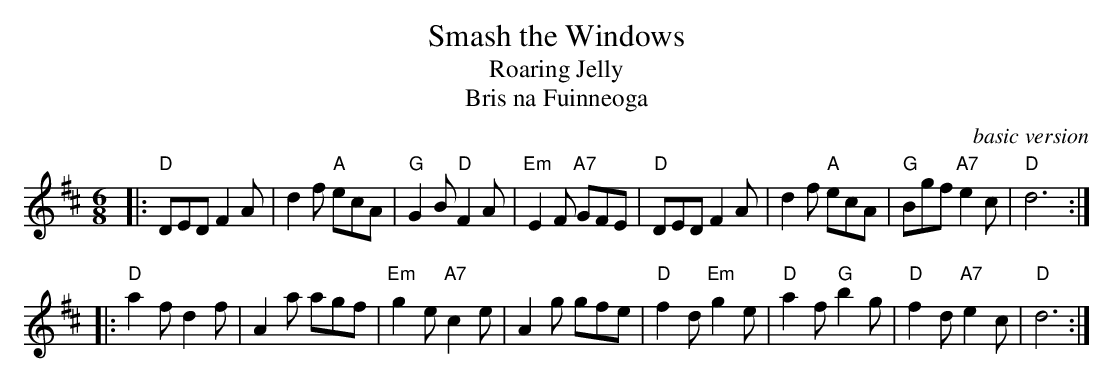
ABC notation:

X:1
T: Smash the Windows
T: Roaring Jelly
T: Bris na Fuinneoga
O: basic version
M: 6/8
L: 1/8
K: D
|:\
"D"DED F2A | d2f "A"ecA | "G"G2B "D"F2A | "Em"E2F "A7"GFE |\
"D"DED F2A | d2f "A"ecA | "G"Bgf "A7"e2c | "D"d6 :|
|:\
"D"a2f d2f | A2a agf | "Em"g2e "A7"c2e | A2g gfe |\
"D"f2d "Em"g2e | "D"a2f "G"b2g | "D"f2d "A7"e2c | "D"d6 :|
